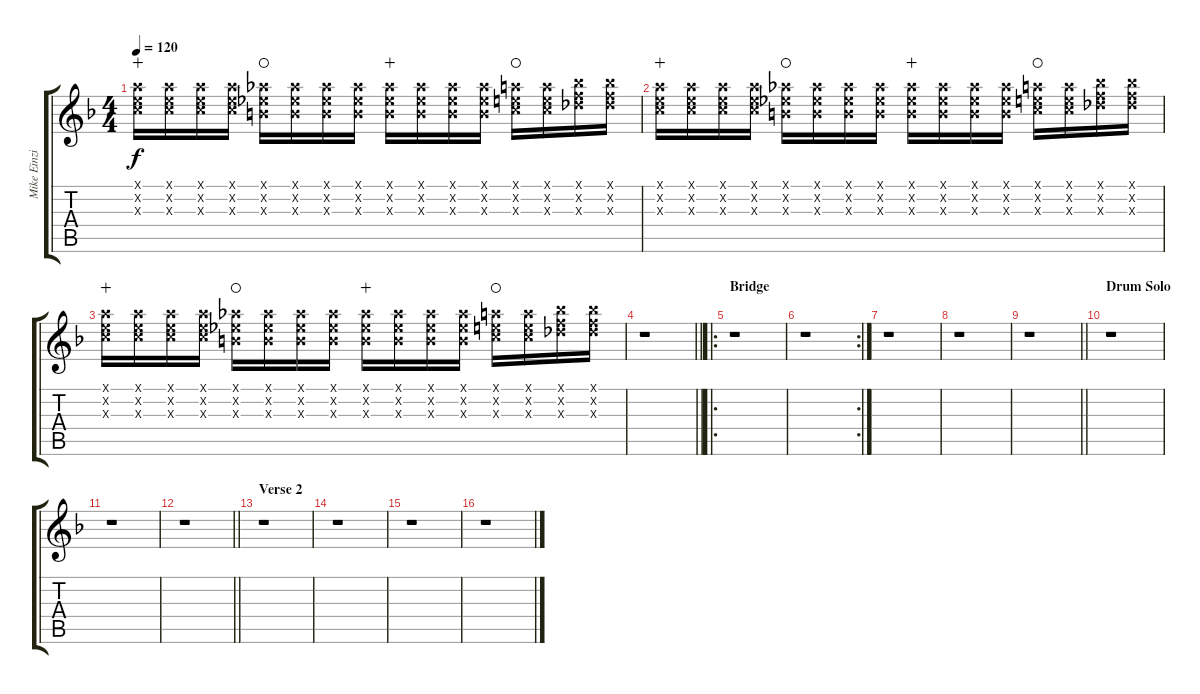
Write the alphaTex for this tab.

\track ("Mike Einziger effects" "Mike Einzi") {instrument guitarharmonics}
\staff {score tabs}
\tuning (E4 B3 G3 D3 A2 E2) {hide}
\ts (4 4)
\tempo 120
\clef g2
\ks dminor
(5.1{x} 5.2{x} 5.3{x}).16{dy f wahc} (5.1{x} 5.2{x} 5.3{x}).16 (5.1{x} 5.2{x} 5.3{x}).16 (5.1{x} 5.2{x} 5.3{x}).16 (4.1{x} 4.2{x} 4.3{x}).16{waho} (4.1{x} 4.2{x} 4.3{x}).16 (4.1{x} 4.2{x} 4.3{x}).16 (4.1{x} 4.2{x} 4.3{x}).16 (4.1{x} 4.2{x} 4.3{x}).16{wahc} (4.1{x} 4.2{x} 4.3{x}).16 (4.1{x} 4.2{x} 4.3{x}).16 (4.1{x} 4.2{x} 4.3{x}).16 (5.1{x} 5.2{x} 5.3{x}).16{waho} (5.1{x} 5.2{x} 5.3{x}).16 (6.1{x} 6.2{x} 6.3{x}).16 (6.1{x} 6.2{x} 6.3{x}).16 |
(5.1{x} 5.2{x} 5.3{x}).16{wahc} (5.1{x} 5.2{x} 5.3{x}).16 (5.1{x} 5.2{x} 5.3{x}).16 (5.1{x} 5.2{x} 5.3{x}).16 (4.1{x} 4.2{x} 4.3{x}).16{waho} (4.1{x} 4.2{x} 4.3{x}).16 (4.1{x} 4.2{x} 4.3{x}).16 (4.1{x} 4.2{x} 4.3{x}).16 (4.1{x} 4.2{x} 4.3{x}).16{wahc} (4.1{x} 4.2{x} 4.3{x}).16 (4.1{x} 4.2{x} 4.3{x}).16 (4.1{x} 4.2{x} 4.3{x}).16 (5.1{x} 5.2{x} 5.3{x}).16{waho} (5.1{x} 5.2{x} 5.3{x}).16 (6.1{x} 6.2{x} 6.3{x}).16 (6.1{x} 6.2{x} 6.3{x}).16 |
(5.1{x} 5.2{x} 5.3{x}).16{wahc} (5.1{x} 5.2{x} 5.3{x}).16 (5.1{x} 5.2{x} 5.3{x}).16 (5.1{x} 5.2{x} 5.3{x}).16 (4.1{x} 4.2{x} 4.3{x}).16{waho} (4.1{x} 4.2{x} 4.3{x}).16 (4.1{x} 4.2{x} 4.3{x}).16 (4.1{x} 4.2{x} 4.3{x}).16 (4.1{x} 4.2{x} 4.3{x}).16{wahc} (4.1{x} 4.2{x} 4.3{x}).16 (4.1{x} 4.2{x} 4.3{x}).16 (4.1{x} 4.2{x} 4.3{x}).16 (5.1{x} 5.2{x} 5.3{x}).16{waho} (5.1{x} 5.2{x} 5.3{x}).16 (6.1{x} 6.2{x} 6.3{x}).16 (6.1{x} 6.2{x} 6.3{x}).16 |
\barLineRight lightlight
r.1 |
\ro
\section ("" "Bridge")
r.1 |
\rc 2
r.1 |
r.1 |
r.1 |
\barLineRight lightlight
r.1 |
\section ("" "Drum Solo")
r.1 |
r.1 |
\barLineRight lightlight
r.1 |
\section ("" "Verse 2")
r.1 |
r.1 |
r.1 |
r.1
